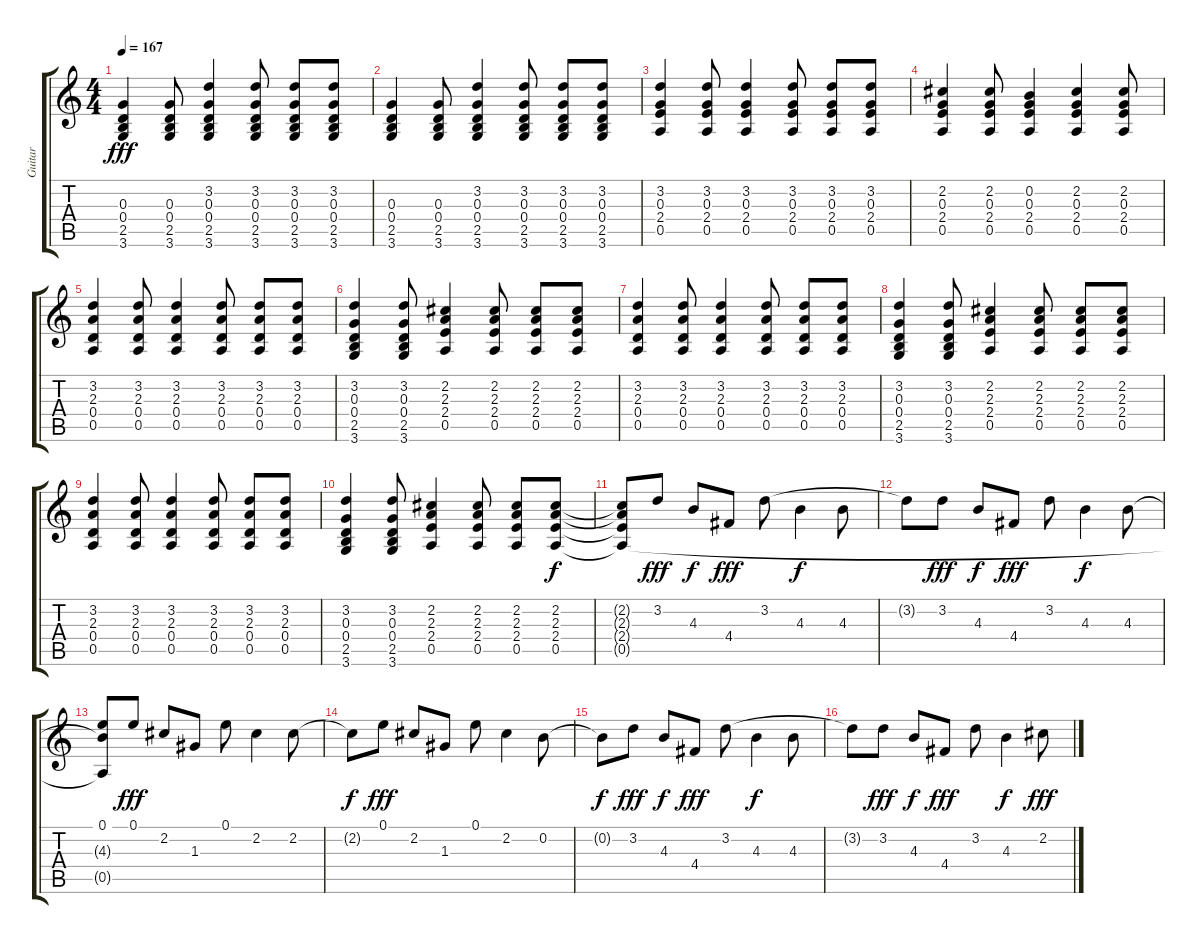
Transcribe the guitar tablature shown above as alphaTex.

\track ("Guitar" "Guitar") {instrument electricguitarclean}
\staff {score tabs}
\tuning (E4 B3 G3 D3 A2 E2) {hide}
\ts (4 4)
\tempo 167
\clef g2
\ks c
(0.3 0.4 2.5 3.6).4{dy fff} (0.3 0.4 2.5 3.6).8 (3.2 0.3 0.4 2.5 3.6).4 (3.2 0.3 0.4 2.5 3.6).8 (3.2 0.3 0.4 2.5 3.6).8 (3.2 0.3 0.4 2.5 3.6).8 |
(0.3 0.4 2.5 3.6).4 (0.3 0.4 2.5 3.6).8 (3.2 0.3 0.4 2.5 3.6).4 (3.2 0.3 0.4 2.5 3.6).8 (3.2 0.3 0.4 2.5 3.6).8 (3.2 0.3 0.4 2.5 3.6).8 |
(3.2 0.3 2.4 0.5).4 (3.2 0.3 2.4 0.5).8 (3.2 0.3 2.4 0.5).4 (3.2 0.3 2.4 0.5).8 (3.2 0.3 2.4 0.5).8 (3.2 0.3 2.4 0.5).8 |
(2.2 0.3 2.4 0.5).4 (2.2 0.3 2.4 0.5).8 (0.2 0.3 2.4 0.5).4 (2.2 0.3 2.4 0.5).4 (2.2 0.3 2.4 0.5).8 |
(3.2 2.3 0.4 0.5).4 (3.2 2.3 0.4 0.5).8 (3.2 2.3 0.4 0.5).4 (3.2 2.3 0.4 0.5).8 (3.2 2.3 0.4 0.5).8 (3.2 2.3 0.4 0.5).8 |
(3.2 0.3 0.4 2.5 3.6).4 (3.2 0.3 0.4 2.5 3.6).8 (2.2 2.3 2.4 0.5).4 (2.2 2.3 2.4 0.5).8 (2.2 2.3 2.4 0.5).8 (2.2 2.3 2.4 0.5).8 |
(3.2 2.3 0.4 0.5).4 (3.2 2.3 0.4 0.5).8 (3.2 2.3 0.4 0.5).4 (3.2 2.3 0.4 0.5).8 (3.2 2.3 0.4 0.5).8 (3.2 2.3 0.4 0.5).8 |
(3.2 0.3 0.4 2.5 3.6).4 (3.2 0.3 0.4 2.5 3.6).8 (2.2 2.3 2.4 0.5).4 (2.2 2.3 2.4 0.5).8 (2.2 2.3 2.4 0.5).8 (2.2 2.3 2.4 0.5).8 |
(3.2 2.3 0.4 0.5).4 (3.2 2.3 0.4 0.5).8 (3.2 2.3 0.4 0.5).4 (3.2 2.3 0.4 0.5).8 (3.2 2.3 0.4 0.5).8 (3.2 2.3 0.4 0.5).8 |
(3.2 0.3 0.4 2.5 3.6).4 (3.2 0.3 0.4 2.5 3.6).8 (2.2 2.3 2.4 0.5).4 (2.2 2.3 2.4 0.5).8 (2.2 2.3 2.4 0.5).8 (2.2 2.3 2.4 0.5).8{dy f} |
(2.2{t} 2.3{t} 2.4{t} 0.5{t}).8 3.2.8{dy fff} 4.3.8{dy f} 4.4.8{dy fff} 3.2.8 4.3.4{dy f} 4.3.8 |
3.2{t}.8 3.2.8{dy fff} 4.3.8{dy f} 4.4.8{dy fff} 3.2.8 4.3.4{dy f} 4.3.8 |
(0.1 4.3{t} 0.5{t}).8 0.1.8{dy fff} 2.2.8 1.3.8 0.1.8 2.2.4 2.2.8 |
2.2{t}.8{dy f} 0.1.8{dy fff} 2.2.8 1.3.8 0.1.8 2.2.4 0.2.8 |
0.2{t}.8{dy f} 3.2.8{dy fff} 4.3.8{dy f} 4.4.8{dy fff} 3.2.8 4.3.4{dy f} 4.3.8 |
3.2{t}.8 3.2.8{dy fff} 4.3.8{dy f} 4.4.8{dy fff} 3.2.8 4.3.4{dy f} 2.2.8{dy fff}
